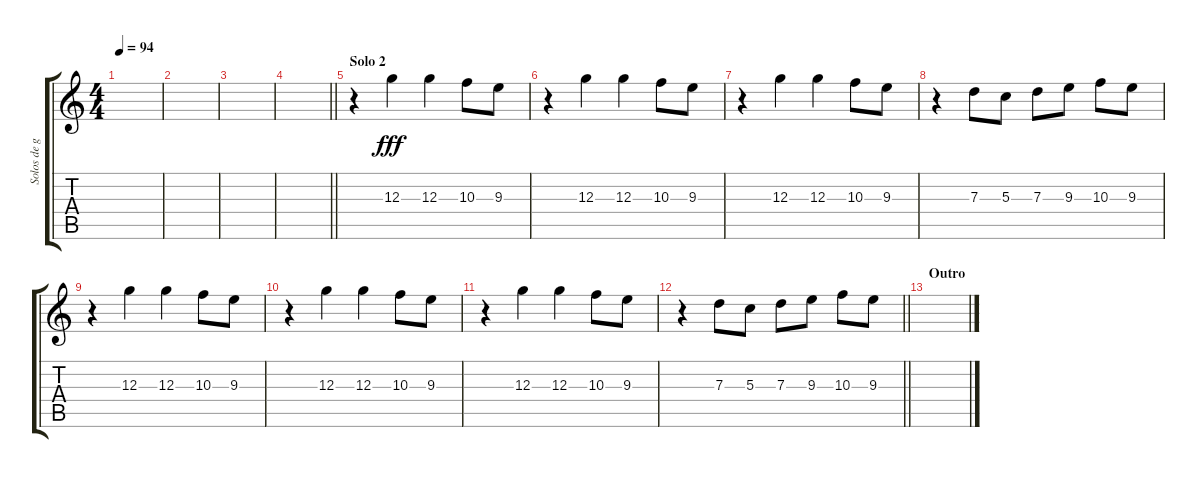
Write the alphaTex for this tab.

\track ("Solos de guiarra" "Solos de g") {instrument overdrivenguitar}
\staff {score tabs}
\tuning (E4 B3 G3 D3 A2 E2) {hide}
\ts (4 4)
\tempo 94
\clef g2
\ks c
|
|
|
\barLineRight lightlight
|
\section ("" "Solo 2")
r.4 12.3.4{dy fff} 12.3.4 10.3.8 9.3.8 |
r.4 12.3.4 12.3.4 10.3.8 9.3.8 |
r.4 12.3.4 12.3.4 10.3.8 9.3.8 |
r.4 7.3.8 5.3.8 7.3.8 9.3.8 10.3.8 9.3.8 |
r.4 12.3.4 12.3.4 10.3.8 9.3.8 |
r.4 12.3.4 12.3.4 10.3.8 9.3.8 |
r.4 12.3.4 12.3.4 10.3.8 9.3.8 |
\barLineRight lightlight
r.4 7.3.8 5.3.8 7.3.8 9.3.8 10.3.8 9.3.8 |
\section ("" "Outro")
